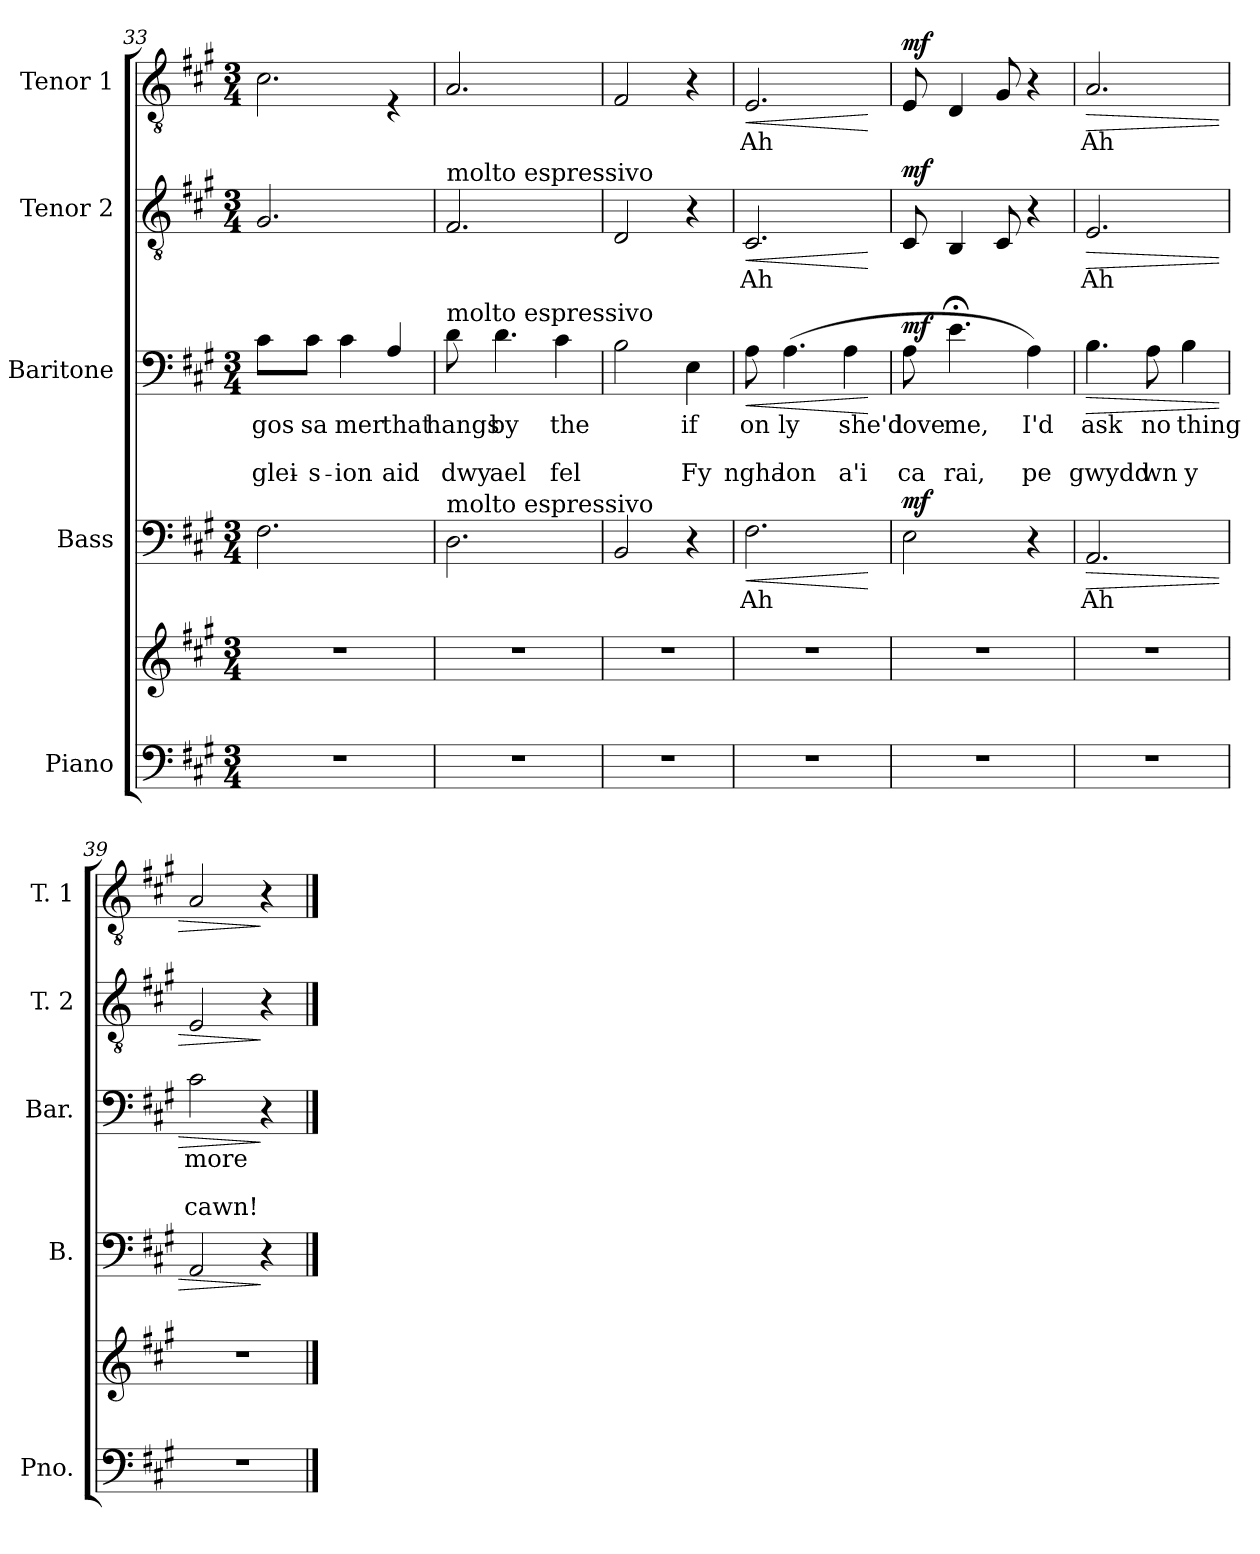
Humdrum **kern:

**kern	**kern	**kern	**text	**dynam	**kern	**text	**text	**text	**dynam	**kern	**text	**dynam	**kern	**text	**dynam
*part5	*part5	*part4	*part4	*part4	*part3	*part3	*part3	*part3	*part3	*part2	*part2	*part2	*part1	*part1	*part1
*staff6	*staff5	*staff4	*staff4	*staff4	*staff3	*staff3	*staff3	*staff3	*staff3	*staff2	*staff2	*staff2	*staff1	*staff1	*staff1
*I"Piano	*	*I"Bass	*	*	*I"Baritone	*	*	*	*	*I"Tenor 2	*	*	*I"Tenor 1	*	*
*I'Pno.	*	*I'B.	*	*	*I'Bar.	*	*	*	*	*I'T. 2	*	*	*I'T. 1	*	*
*clefF4	*clefG2	*clefF4	*	*	*clefF4	*	*	*	*	*clefGv2	*	*	*clefGv2	*	*
*k[f#c#g#]	*k[f#c#g#]	*k[f#c#g#]	*	*	*k[f#c#g#]	*	*	*	*	*k[f#c#g#]	*	*	*k[f#c#g#]	*	*
*A:	*A:	*A:	*	*	*A:	*	*	*	*	*A:	*	*	*A:	*	*
*M3/4	*M3/4	*M3/4	*	*	*M3/4	*	*	*	*	*M3/4	*	*	*M3/4	*	*
=33	=33	=33	=33	=33	=33	=33	=33	=33	=33	=33	=33	=33	=33	=33	=33
!	!	!	!	!	!	!LO:LY:b	!	!LO:LY:b	!	!	!	!	!	!	!
*	*	*	*	*	*	*	*	*	*	*	*	*	*^	*	*
2.r	2.r	2.F#\	.	.	8c#\L	gos	.	glei-	.	2.G#/	.	.	2.c#\	2ryy	.	.
!	!	!	!	!	!	!LO:LY:b	!	!LO:LY:b	!	!	!	!	!	!	!	!
.	.	.	.	.	8c#\J	sa	.	-s-	.	.	.	.	.	.	.	.
!	!	!	!	!	!	!LO:LY:b	!	!LO:LY:b	!	!	!	!	!	!	!	!
.	.	.	.	.	4c#\	mer	.	-ion	.	.	.	.	.	.	.	.
!	!	!	!	!	!	!LO:LY:b	!	!LO:LY:b	!	!	!	!	!	!	!	!
.	.	.	.	.	4A/	that	.	aid	.	.	.	.	.	4r	.	.
!!LO:PB:g=z
=34	=34	=34	=34	=34	=34	=34	=34	=34	=34	=34	=34	=34	=34	=34	=34	=34
!	!	!	!	!	!	!	!	!	!	!	!	!	!LO:TX:a:t=molto espressivo	!	!	!
!	!	!	!	!	!	!	!	!	!	!LO:TX:a:t=molto espressivo	!	!	!	!	!	!
!	!	!	!	!	!LO:TX:a:t=molto espressivo	!	!	!	!	!	!	!	!	!	!	!
!	!	!LO:TX:a:t=molto espressivo	!	!	!	!	!	!	!	!	!	!	!	!	!	!
!	!	!	!	!	!	!LO:LY:b	!	!LO:LY:b	!	!	!	!	!	!	!	!
*	*	*	*	*	*	*	*	*	*	*	*	*	*v	*v	*	*
2.r	2.r	2.D\	.	.	8d\	hangs	.	dwy	.	2.F#/	.	.	2.A/	.	.
!	!	!	!	!	!	!LO:LY:b	!	!LO:LY:b	!	!	!	!	!	!	!
.	.	.	.	.	4.d\	by	.	ael	.	.	.	.	.	.	.
!	!	!	!	!	!	!LO:LY:b	!	!LO:LY:b	!	!	!	!	!	!	!
.	.	.	.	.	4c#\	the	.	fel	.	.	.	.	.	.	.
=35	=35	=35	=35	=35	=35	=35	=35	=35	=35	=35	=35	=35	=35	=35	=35
2.r	2.r	2BB/	.	.	2B\	.	.	.	.	2D/	.	.	2F#/	.	.
!	!	!	!	!	!	!LO:LY:b	!	!LO:LY:b	!	!	!	!	!	!	!
.	.	4r	.	.	4E\	if	.	Fy	.	4r	.	.	4r	.	.
=36	=36	=36	=36	=36	=36	=36	=36	=36	=36	=36	=36	=36	=36	=36	=36
!	!	!	!LO:LY:b	!LO:HP:b	!	!LO:LY:b	!	!LO:LY:b	!LO:HP:b	!	!LO:LY:b	!LO:HP:b	!	!LO:LY:b	!LO:HP:b
2.r	2.r	2.F#\	Ah	<	8A\	on	.	ngha	<	2.C#/	Ah	<	2.E/	Ah	<
!	!	!	!	!	!	!LO:LY:b	!	!LO:LY:b	!	!	!	!	!	!	!
.	.	.	.	.	(4.A\	ly	.	lon	.	.	.	.	.	.	.
!	!	!	!	!	!	!LO:LY:b	!	!LO:LY:b	!	!	!	!	!	!	!
.	.	.	.	.	4A\	she'd	.	a'i	.	.	.	.	.	.	.
.	.	.	.	[	.	.	.	.	[	.	.	[	.	.	[
=37	=37	=37	=37	=37	=37	=37	=37	=37	=37	=37	=37	=37	=37	=37	=37
!	!	!	!	!LO:DY:a	!	!LO:LY:b	!	!LO:LY:b	!LO:DY:a	!	!	!LO:DY:a	!	!	!LO:DY:a
2.r	2.r	2E\	.	mf	8A\	love	.	ca	mf	8C#/	.	mf	8E/	.	mf
!	!	!	!	!	!	!LO:LY:b	!	!LO:LY:b	!	!	!	!	!	!	!
.	.	.	.	.	4.e;<\	me,	.	rai,	.	4BB/	.	.	4D/	.	.
.	.	.	.	.	.	.	.	.	.	8C#/	.	.	8G#/	.	.
!	!	!	!	!	!	!LO:LY:b	!	!LO:LY:b	!	!	!	!	!	!	!
.	.	4r	.	.	4A\)	I'd	.	pe	.	4r	.	.	4r	.	.
=38	=38	=38	=38	=38	=38	=38	=38	=38	=38	=38	=38	=38	=38	=38	=38
!	!	!	!LO:LY:b	!LO:HP:b	!	!LO:LY:b	!	!LO:LY:b	!LO:HP:b	!	!LO:LY:b	!LO:HP:b	!	!LO:LY:b	!LO:HP:b
2.r	2.r	2.AA/	Ah	>	4.B\	ask	.	gwydd	>	2.E/	Ah	>	2.A/	Ah	>
!	!	!	!	!	!	!LO:LY:b	!	!LO:LY:b	!	!	!	!	!	!	!
.	.	.	.	.	8A\	no	.	wn	.	.	.	.	.	.	.
!	!	!	!	!	!	!LO:LY:b	!	!LO:LY:b	!	!	!	!	!	!	!
.	.	.	.	.	4B\	thing	.	y	.	.	.	.	.	.	.
=39	=39	=39	=39	=39	=39	=39	=39	=39	=39	=39	=39	=39	=39	=39	=39
!	!	!	!	!	!	!LO:LY:b	!	!LO:LY:b	!	!	!	!	!	!	!
2.r	2.r	2AA/	.	.	2c#\	more	.	cawn!	.	2E/	.	.	2A/	.	.
.	.	4r	.	]	4r	.	.	.	]	4r	.	]	4r	.	]
==	==	==	==	==	==	==	==	==	==	==	==	==	==	==	==
*-	*-	*-	*-	*-	*-	*-	*-	*-	*-	*-	*-	*-	*-	*-	*-
